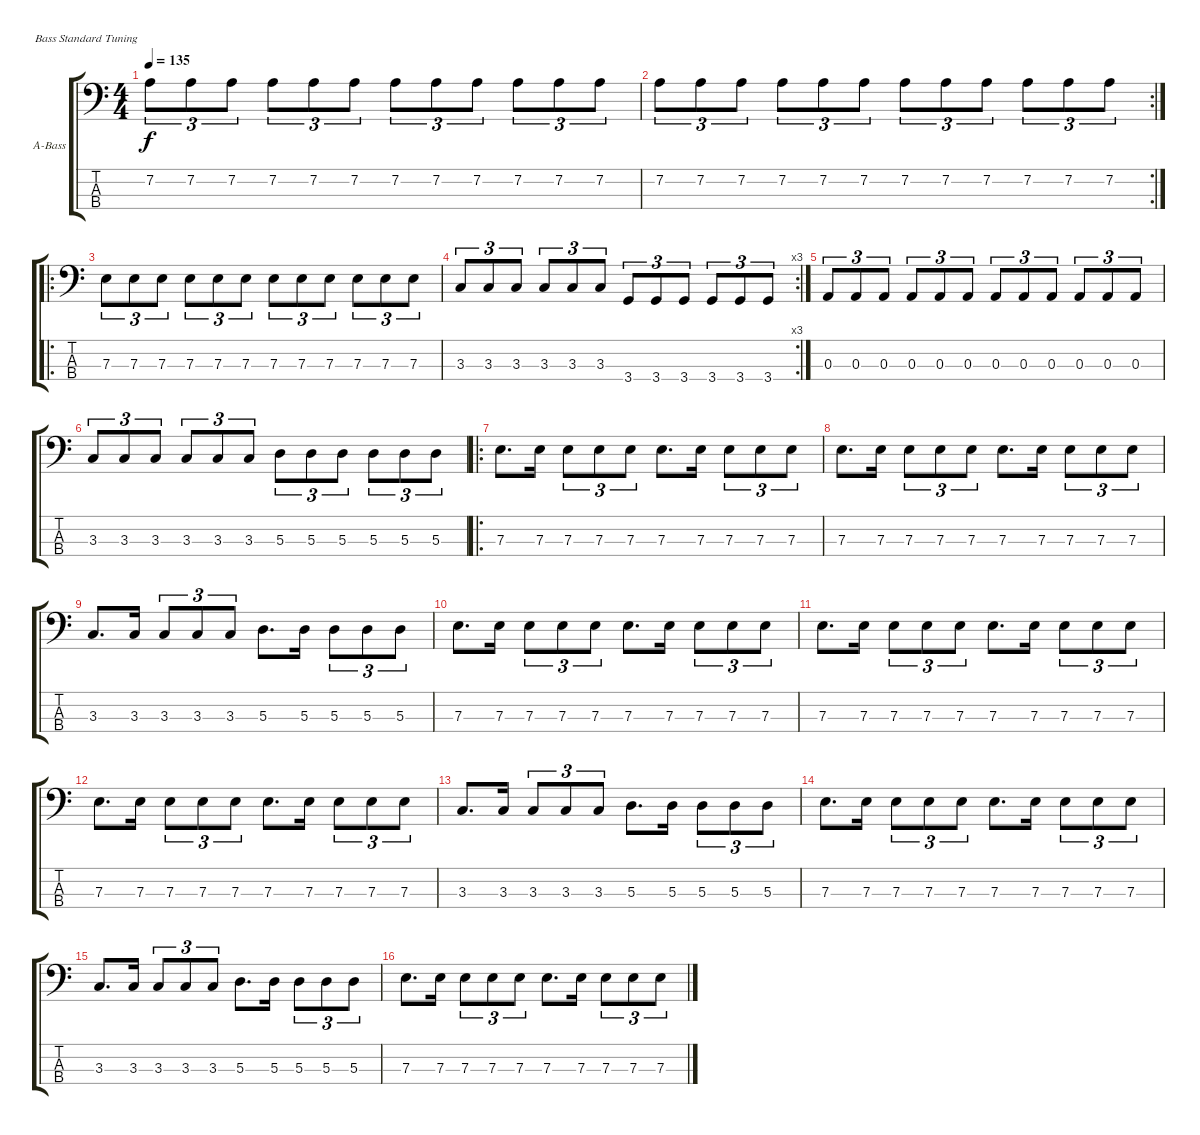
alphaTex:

\bracketExtendMode groupsimilarinstruments
\firstSystemTrackNameOrientation horizontal
\otherSystemsTrackNameOrientation horizontal
\track ("Acoustic Bass" "A-Bass") {instrument acousticbass}
\staff {score tabs}
\tuning (G2 D2 A1 E1)
\ts (4 4)
\tempo 135
\clef f4
\scale
0.322751
\ks c
7.2.8{tu (3 2) dy f} 7.2.8{tu (3 2)} 7.2.8{tu (3 2)} 7.2.8{tu (3 2)} 7.2.8{tu (3 2)} 7.2.8{tu (3 2)} 7.2.8{tu (3 2)} 7.2.8{tu (3 2)} 7.2.8{tu (3 2)} 7.2.8{tu (3 2)} 7.2.8{tu (3 2)} 7.2.8{tu (3 2)} |
\rc 2
\scale
0.354497 7.2.8{tu (3 2)} 7.2.8{tu (3 2)} 7.2.8{tu (3 2)} 7.2.8{tu (3 2)} 7.2.8{tu (3 2)} 7.2.8{tu (3 2)} 7.2.8{tu (3 2)} 7.2.8{tu (3 2)} 7.2.8{tu (3 2)} 7.2.8{tu (3 2)} 7.2.8{tu (3 2)} 7.2.8{tu (3 2)} |
\ro
\scale
0.363184 7.3.8{tu (3 2)} 7.3.8{tu (3 2)} 7.3.8{tu (3 2)} 7.3.8{tu (3 2)} 7.3.8{tu (3 2)} 7.3.8{tu (3 2)} 7.3.8{tu (3 2)} 7.3.8{tu (3 2)} 7.3.8{tu (3 2)} 7.3.8{tu (3 2)} 7.3.8{tu (3 2)} 7.3.8{tu (3 2)} |
\rc 3
\scale
0.333333 3.3.8{tu (3 2)} 3.3.8{tu (3 2)} 3.3.8{tu (3 2)} 3.3.8{tu (3 2)} 3.3.8{tu (3 2)} 3.3.8{tu (3 2)} 3.4.8{tu (3 2)} 3.4.8{tu (3 2)} 3.4.8{tu (3 2)} 3.4.8{tu (3 2)} 3.4.8{tu (3 2)} 3.4.8{tu (3 2)} |
\scale
0.303483 0.3.8{tu (3 2)} 0.3.8{tu (3 2)} 0.3.8{tu (3 2)} 0.3.8{tu (3 2)} 0.3.8{tu (3 2)} 0.3.8{tu (3 2)} 0.3.8{tu (3 2)} 0.3.8{tu (3 2)} 0.3.8{tu (3 2)} 0.3.8{tu (3 2)} 0.3.8{tu (3 2)} 0.3.8{tu (3 2)} |
\scale
0.312821 3.3.8{tu (3 2)} 3.3.8{tu (3 2)} 3.3.8{tu (3 2)} 3.3.8{tu (3 2)} 3.3.8{tu (3 2)} 3.3.8{tu (3 2)} 5.3.8{tu (3 2)} 5.3.8{tu (3 2)} 5.3.8{tu (3 2)} 5.3.8{tu (3 2)} 5.3.8{tu (3 2)} 5.3.8{tu (3 2)} |
\ro
\scale
0.374359 7.3.8{d} 7.3.16 7.3.8{tu (3 2)} 7.3.8{tu (3 2)} 7.3.8{tu (3 2)} 7.3.8{d} 7.3.16 7.3.8{tu (3 2)} 7.3.8{tu (3 2)} 7.3.8{tu (3 2)} |
\scale
0.312821 7.3.8{d} 7.3.16 7.3.8{tu (3 2)} 7.3.8{tu (3 2)} 7.3.8{tu (3 2)} 7.3.8{d} 7.3.16 7.3.8{tu (3 2)} 7.3.8{tu (3 2)} 7.3.8{tu (3 2)} |
\scale
0.333333 3.3.8{d} 3.3.16 3.3.8{tu (3 2)} 3.3.8{tu (3 2)} 3.3.8{tu (3 2)} 5.3.8{d} 5.3.16 5.3.8{tu (3 2)} 5.3.8{tu (3 2)} 5.3.8{tu (3 2)} |
\scale
0.333333 7.3.8{d} 7.3.16 7.3.8{tu (3 2)} 7.3.8{tu (3 2)} 7.3.8{tu (3 2)} 7.3.8{d} 7.3.16 7.3.8{tu (3 2)} 7.3.8{tu (3 2)} 7.3.8{tu (3 2)} |
\scale
0.333333 7.3.8{d} 7.3.16 7.3.8{tu (3 2)} 7.3.8{tu (3 2)} 7.3.8{tu (3 2)} 7.3.8{d} 7.3.16 7.3.8{tu (3 2)} 7.3.8{tu (3 2)} 7.3.8{tu (3 2)} |
\scale
0.333333 7.3.8{d} 7.3.16 7.3.8{tu (3 2)} 7.3.8{tu (3 2)} 7.3.8{tu (3 2)} 7.3.8{d} 7.3.16 7.3.8{tu (3 2)} 7.3.8{tu (3 2)} 7.3.8{tu (3 2)} |
\scale
0.333333 3.3.8{d} 3.3.16 3.3.8{tu (3 2)} 3.3.8{tu (3 2)} 3.3.8{tu (3 2)} 5.3.8{d} 5.3.16 5.3.8{tu (3 2)} 5.3.8{tu (3 2)} 5.3.8{tu (3 2)} |
\scale
0.333333 7.3.8{d} 7.3.16 7.3.8{tu (3 2)} 7.3.8{tu (3 2)} 7.3.8{tu (3 2)} 7.3.8{d} 7.3.16 7.3.8{tu (3 2)} 7.3.8{tu (3 2)} 7.3.8{tu (3 2)} |
\scale
0.322751 3.3.8{d} 3.3.16 3.3.8{tu (3 2)} 3.3.8{tu (3 2)} 3.3.8{tu (3 2)} 5.3.8{d} 5.3.16 5.3.8{tu (3 2)} 5.3.8{tu (3 2)} 5.3.8{tu (3 2)} |
\scale
0.322751 7.3.8{d} 7.3.16 7.3.8{tu (3 2)} 7.3.8{tu (3 2)} 7.3.8{tu (3 2)} 7.3.8{d} 7.3.16 7.3.8{tu (3 2)} 7.3.8{tu (3 2)} 7.3.8{tu (3 2)}
